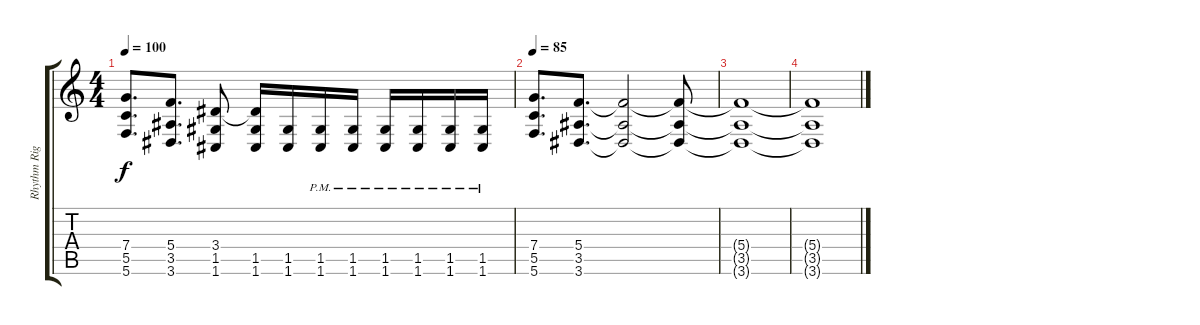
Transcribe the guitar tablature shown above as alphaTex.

\track ("Rhythm Right" "Rhythm Rig") {instrument overdrivenguitar}
\staff {score tabs}
\tuning (D4 A3 F3 C3 G2 C2) {hide}
\ts (4 4)
\tempo 100
\clef g2
\ks c
(7.4 5.5 5.6).8{d dy f} (5.4 3.5 3.6).8{d} (3.4 1.5 1.6).8 (3.4{t} 1.5 1.6).16 (1.5 1.6).16 (1.5{pm} 1.6{pm}).16 (1.5{pm} 1.6{pm}).16 (1.5{pm} 1.6{pm}).16 (1.5{pm} 1.6{pm}).16 (1.5{pm} 1.6{pm}).16 (1.5{pm} 1.6{pm}).16 |
\tempo 85
(7.4 5.5 5.6).8{d} (5.4 3.5 3.6).8{d} (5.4{t} 3.5{t} 3.6{t}).2 (5.4{t} 3.5{t} 3.6{t}).8 |
(5.4{t} 3.5{t} 3.6{t}).1 |
(5.4{t} 3.5{t} 3.6{t}).1
